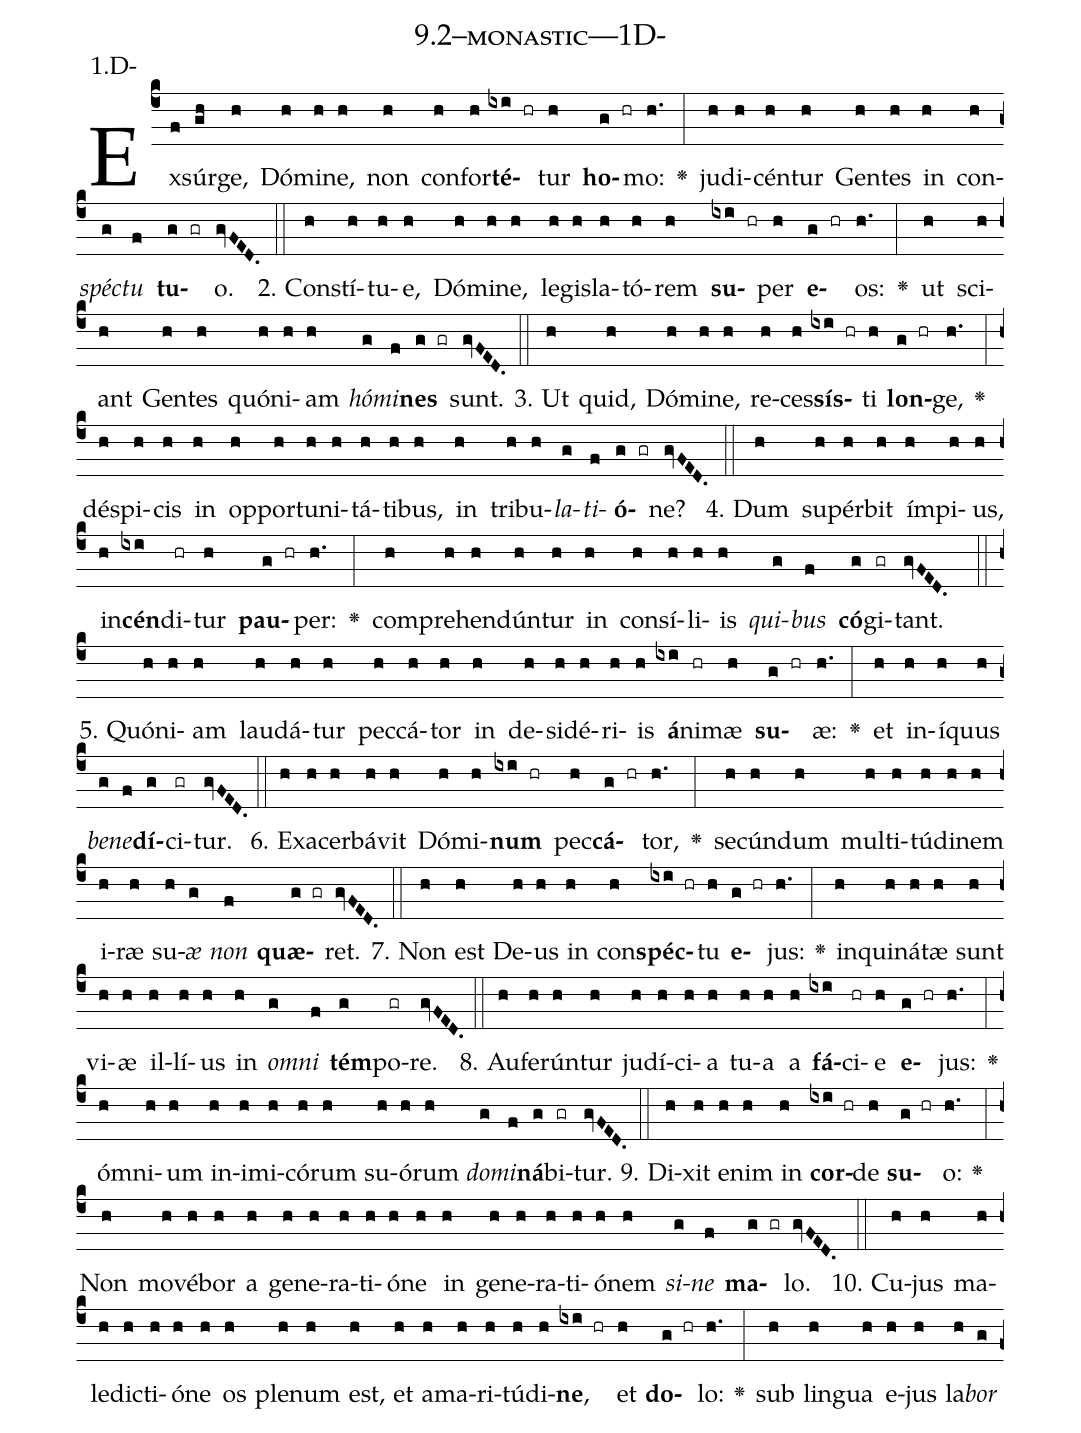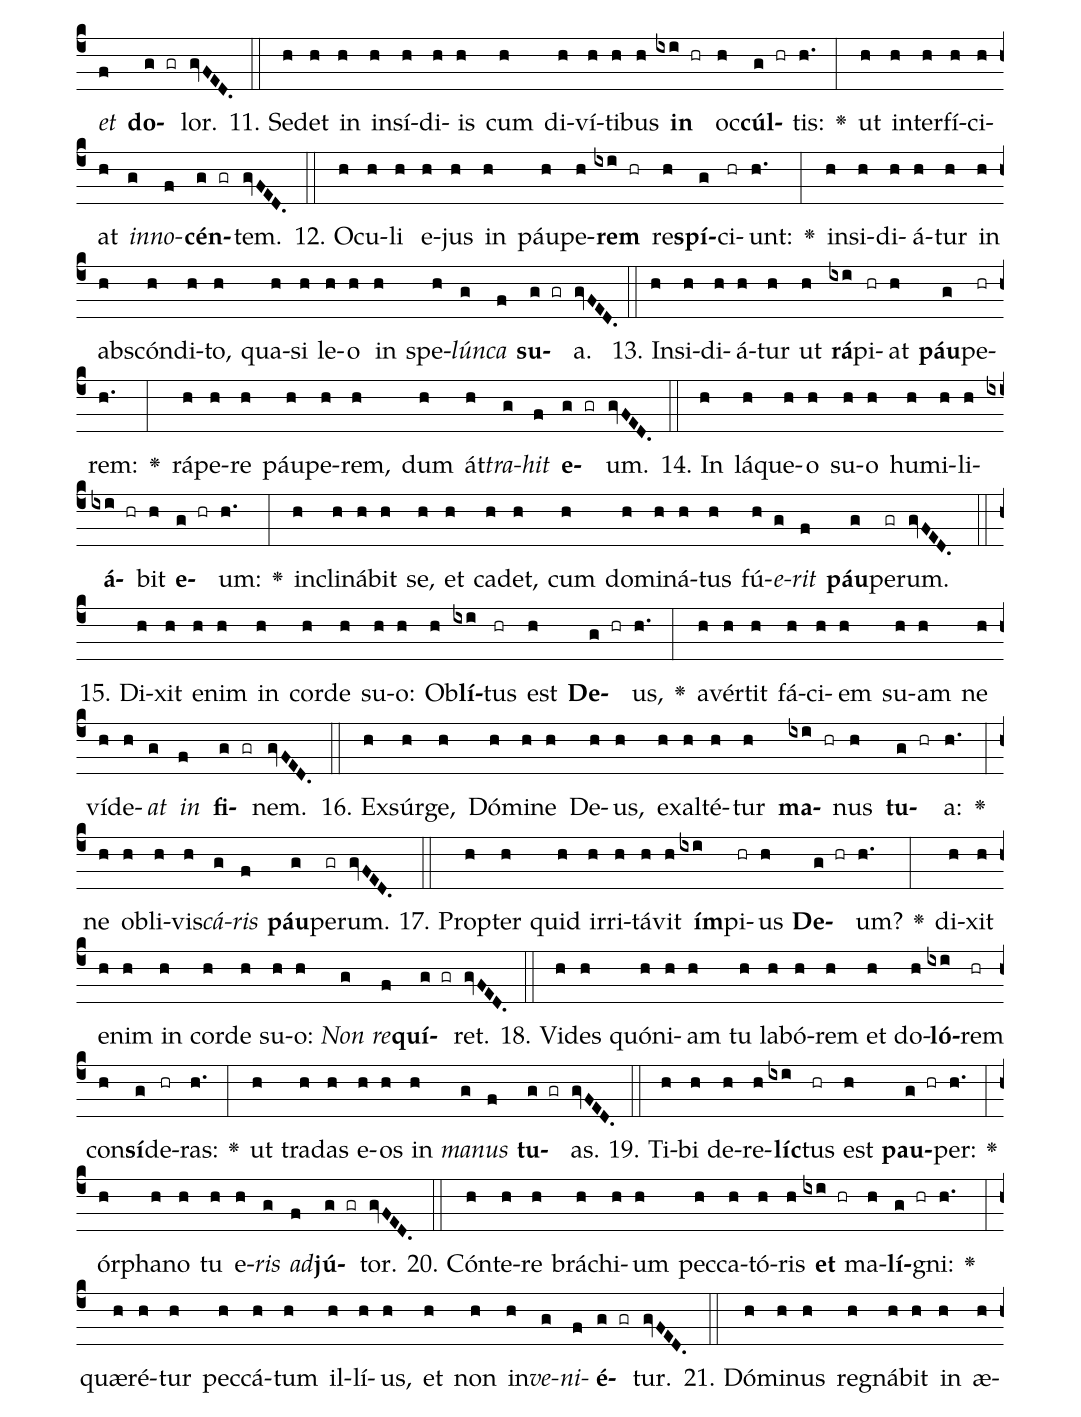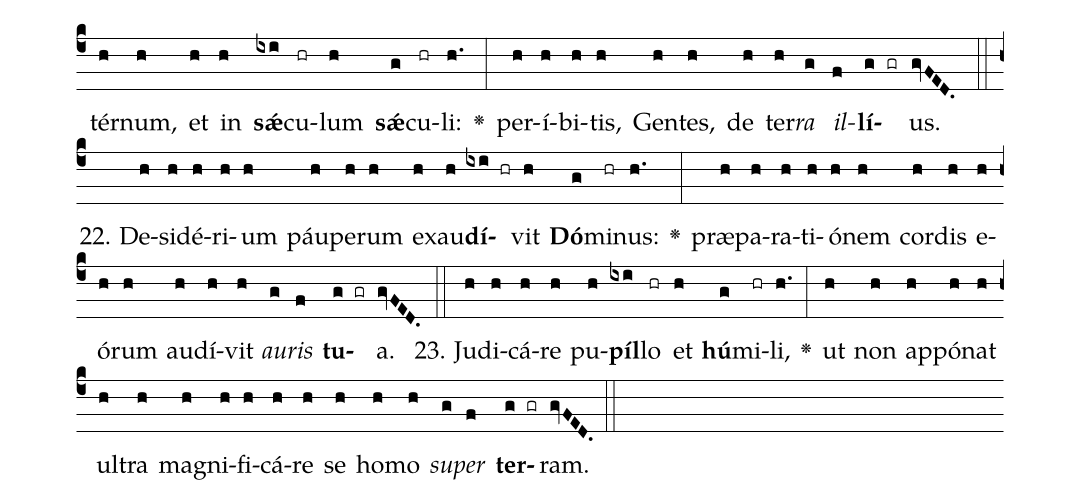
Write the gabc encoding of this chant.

name: 9.2--monastic---1D-;
annotation: 1.D-;
%%
(c4)Ex(f)súr(gh)ge,(h) Dó(h)mi(h)ne,(h) non(h) con(h)for(h)<b>té</b>(ixi hr)tur(h) <b>ho</b>(g hr)mo:(h.) <v>\greheightstar</v>(:) ju(h)di(h)cén(h)tur(h) Gen(h)tes(h) in(h) con(h)<i>spéc</i>(g)<i>tu</i>(f) <b>tu</b>(g gr)o.(gvFED.) (::)
2. Con(h)stí(h)tu(h)e,(h) Dó(h)mi(h)ne,(h) le(h)gis(h)la(h)tó(h)rem(h) <b>su</b>(ixi hr)per(h) <b>e</b>(g hr)os:(h.) <v>\greheightstar</v>(:) ut(h) sci(h)ant(h) Gen(h)tes(h) quón(h)i(h)am(h) <i>hó</i>(g)<i>mi</i>(f)<b>nes</b>(g gr) sunt.(gvFED.) (::)
3. Ut(h) quid,(h) Dó(h)mi(h)ne,(h) re(h)ces(h)<b>sís</b>(ixi hr)ti(h) <b>lon</b>(g hr)ge,(h.) <v>\greheightstar</v>(:) dé(h)spi(h)cis(h) in(h) op(h)por(h)tu(h)ni(h)tá(h)ti(h)bus,(h) in(h) tri(h)bu(h)<i>la</i>(g)<i>ti</i>(f)<b>ó</b>(g gr)ne?(gvFED.) (::)
4. Dum(h) su(h)pér(h)bit(h) ím(h)pi(h)us,(h) in(h)<b>cén</b>(ixi)di(hr)tur(h) <b>pau</b>(g hr)per:(h.) <v>\greheightstar</v>(:) com(h)pre(h)hen(h)dún(h)tur(h) in(h) con(h)sí(h)li(h)is(h) <i>qui</i>(g)<i>bus</i>(f) <b>có</b>(g)gi(gr)tant.(gvFED.) (::)
5. Quón(h)i(h)am(h) lau(h)dá(h)tur(h) pec(h)cá(h)tor(h) in(h) de(h)si(h)dé(h)ri(h)is(h) <b>á</b>(ixi)ni(hr)mæ(h) <b>su</b>(g hr)æ:(h.) <v>\greheightstar</v>(:) et(h) in(h)í(h)quus(h) <i>be</i>(g)<i>ne</i>(f)<b>dí</b>(g)ci(gr)tur.(gvFED.) (::)
6. Ex(h)a(h)cer(h)bá(h)vit(h) Dó(h)mi(h)<b>num</b>(ixi hr) pec(h)<b>cá</b>(g hr)tor,(h.) <v>\greheightstar</v>(:) se(h)cún(h)dum(h) mul(h)ti(h)tú(h)di(h)nem(h) i(h)ræ(h) su(h)<i>æ</i>(g) <i>non</i>(f) <b>quæ</b>(g gr)ret.(gvFED.) (::)
7. Non(h) est(h) De(h)us(h) in(h) con(h)<b>spéc</b>(ixi hr)tu(h) <b>e</b>(g hr)jus:(h.) <v>\greheightstar</v>(:) in(h)qui(h)ná(h)tæ(h) sunt(h) vi(h)æ(h) il(h)lí(h)us(h) in(h) <i>om</i>(g)<i>ni</i>(f) <b>tém</b>(g)po(gr)re.(gvFED.) (::)
8. Au(h)fe(h)rún(h)tur(h) ju(h)dí(h)ci(h)a(h) tu(h)a(h) a(h) <b>fá</b>(ixi)ci(hr)e(h) <b>e</b>(g hr)jus:(h.) <v>\greheightstar</v>(:) óm(h)ni(h)um(h) in(h)i(h)mi(h)có(h)rum(h) su(h)ó(h)rum(h) <i>do</i>(g)<i>mi</i>(f)<b>ná</b>(g)bi(gr)tur.(gvFED.) (::)
9. Di(h)xit(h) e(h)nim(h) in(h) <b>cor</b>(ixi hr)de(h) <b>su</b>(g hr)o:(h.) <v>\greheightstar</v>(:) Non(h) mo(h)vé(h)bor(h) a(h) ge(h)ne(h)ra(h)ti(h)ó(h)ne(h) in(h) ge(h)ne(h)ra(h)ti(h)ó(h)nem(h) <i>si</i>(g)<i>ne</i>(f) <b>ma</b>(g gr)lo.(gvFED.) (::)
10. Cu(h)jus(h) ma(h)le(h)dic(h)ti(h)ó(h)ne(h) os(h) ple(h)num(h) est,(h) et(h) a(h)ma(h)ri(h)tú(h)di(h)<b>ne</b>,(ixi hr) et(h) <b>do</b>(g hr)lo:(h.) <v>\greheightstar</v>(:) sub(h) lin(h)gua(h) e(h)jus(h) la(h)<i>bor</i>(g) <i>et</i>(f) <b>do</b>(g gr)lor.(gvFED.) (::)
11. Se(h)det(h) in(h) in(h)sí(h)di(h)is(h) cum(h) di(h)ví(h)ti(h)bus(h) <b>in</b>(ixi hr) oc(h)<b>cúl</b>(g hr)tis:(h.) <v>\greheightstar</v>(:) ut(h) in(h)ter(h)fí(h)ci(h)at(h) <i>in</i>(g)<i>no</i>(f)<b>cén</b>(g gr)tem.(gvFED.) (::)
12. O(h)cu(h)li(h) e(h)jus(h) in(h) páu(h)pe(h)<b>rem</b>(ixi hr) re(h)<b>spí</b>(g)ci(hr)unt:(h.) <v>\greheightstar</v>(:) in(h)si(h)di(h)á(h)tur(h) in(h) abs(h)cón(h)di(h)to,(h) qua(h)si(h) le(h)o(h) in(h) spe(h)<i>lún</i>(g)<i>ca</i>(f) <b>su</b>(g gr)a.(gvFED.) (::)
13. In(h)si(h)di(h)á(h)tur(h) ut(h) <b>rá</b>(ixi)pi(hr)at(h) <b>páu</b>(g)pe(hr)rem:(h.) <v>\greheightstar</v>(:) rá(h)pe(h)re(h) páu(h)pe(h)rem,(h) dum(h) át(h)<i>tra</i>(g)<i>hit</i>(f) <b>e</b>(g gr)um.(gvFED.) (::)
14. In(h) lá(h)que(h)o(h) su(h)o(h) hu(h)mi(h)li(h)<b>á</b>(ixi hr)bit(h) <b>e</b>(g hr)um:(h.) <v>\greheightstar</v>(:) in(h)cli(h)ná(h)bit(h) se,(h) et(h) ca(h)det,(h) cum(h) do(h)mi(h)ná(h)tus(h) fú(h)<i>e</i>(g)<i>rit</i>(f) <b>páu</b>(g)pe(gr)rum.(gvFED.) (::)
15. Di(h)xit(h) e(h)nim(h) in(h) cor(h)de(h) su(h)o:(h) Ob(h)<b>lí</b>(ixi)tus(hr) est(h) <b>De</b>(g hr)us,(h.) <v>\greheightstar</v>(:) a(h)vér(h)tit(h) fá(h)ci(h)em(h) su(h)am(h) ne(h) ví(h)de(h)<i>at</i>(g) <i>in</i>(f) <b>fi</b>(g gr)nem.(gvFED.) (::)
16. Ex(h)súr(h)ge,(h) Dó(h)mi(h)ne(h) De(h)us,(h) ex(h)al(h)té(h)tur(h) <b>ma</b>(ixi hr)nus(h) <b>tu</b>(g hr)a:(h.) <v>\greheightstar</v>(:) ne(h) ob(h)li(h)vis(h)<i>cá</i>(g)<i>ris</i>(f) <b>páu</b>(g)pe(gr)rum.(gvFED.) (::)
17. Prop(h)ter(h) quid(h) ir(h)ri(h)tá(h)vit(h) <b>ím</b>(ixi)pi(hr)us(h) <b>De</b>(g hr)um?(h.) <v>\greheightstar</v>(:) di(h)xit(h) e(h)nim(h) in(h) cor(h)de(h) su(h)o:(h) <i>Non</i>(g) <i>re</i>(f)<b>quí</b>(g gr)ret.(gvFED.) (::)
18. Vi(h)des(h) quón(h)i(h)am(h) tu(h) la(h)bó(h)rem(h) et(h) do(h)<b>ló</b>(ixi)rem(hr) con(h)<b>sí</b>(g)de(hr)ras:(h.) <v>\greheightstar</v>(:) ut(h) tra(h)das(h) e(h)os(h) in(h) <i>ma</i>(g)<i>nus</i>(f) <b>tu</b>(g gr)as.(gvFED.) (::)
19. Ti(h)bi(h) de(h)re(h)<b>líc</b>(ixi)tus(hr) est(h) <b>pau</b>(g hr)per:(h.) <v>\greheightstar</v>(:) ór(h)pha(h)no(h) tu(h) e(h)<i>ris</i>(g) <i>ad</i>(f)<b>jú</b>(g gr)tor.(gvFED.) (::)
20. Cón(h)te(h)re(h) brá(h)chi(h)um(h) pec(h)ca(h)tó(h)ris(h) <b>et</b>(ixi hr) ma(h)<b>lí</b>(g hr)gni:(h.) <v>\greheightstar</v>(:) quæ(h)ré(h)tur(h) pec(h)cá(h)tum(h) il(h)lí(h)us,(h) et(h) non(h) in(h)<i>ve</i>(g)<i>ni</i>(f)<b>é</b>(g gr)tur.(gvFED.) (::)
21. Dó(h)mi(h)nus(h) re(h)gná(h)bit(h) in(h) æ(h)tér(h)num,(h) et(h) in(h) <b>sǽ</b>(ixi)cu(hr)lum(h) <b>sǽ</b>(g)cu(hr)li:(h.) <v>\greheightstar</v>(:) per(h)í(h)bi(h)tis,(h) Gen(h)tes,(h) de(h) ter(h)<i>ra</i>(g) <i>il</i>(f)<b>lí</b>(g gr)us.(gvFED.) (::)
22. De(h)si(h)dé(h)ri(h)um(h) páu(h)pe(h)rum(h) ex(h)au(h)<b>dí</b>(ixi hr)vit(h) <b>Dó</b>(g)mi(hr)nus:(h.) <v>\greheightstar</v>(:) præ(h)pa(h)ra(h)ti(h)ó(h)nem(h) cor(h)dis(h) e(h)ó(h)rum(h) au(h)dí(h)vit(h) <i>au</i>(g)<i>ris</i>(f) <b>tu</b>(g gr)a.(gvFED.) (::)
23. Ju(h)di(h)cá(h)re(h) pu(h)<b>píl</b>(ixi)lo(hr) et(h) <b>hú</b>(g)mi(hr)li,(h.) <v>\greheightstar</v>(:) ut(h) non(h) ap(h)pó(h)nat(h) ul(h)tra(h) ma(h)gni(h)fi(h)cá(h)re(h) se(h) ho(h)mo(h) <i>su</i>(g)<i>per</i>(f) <b>ter</b>(g gr)ram.(gvFED.) (::)
